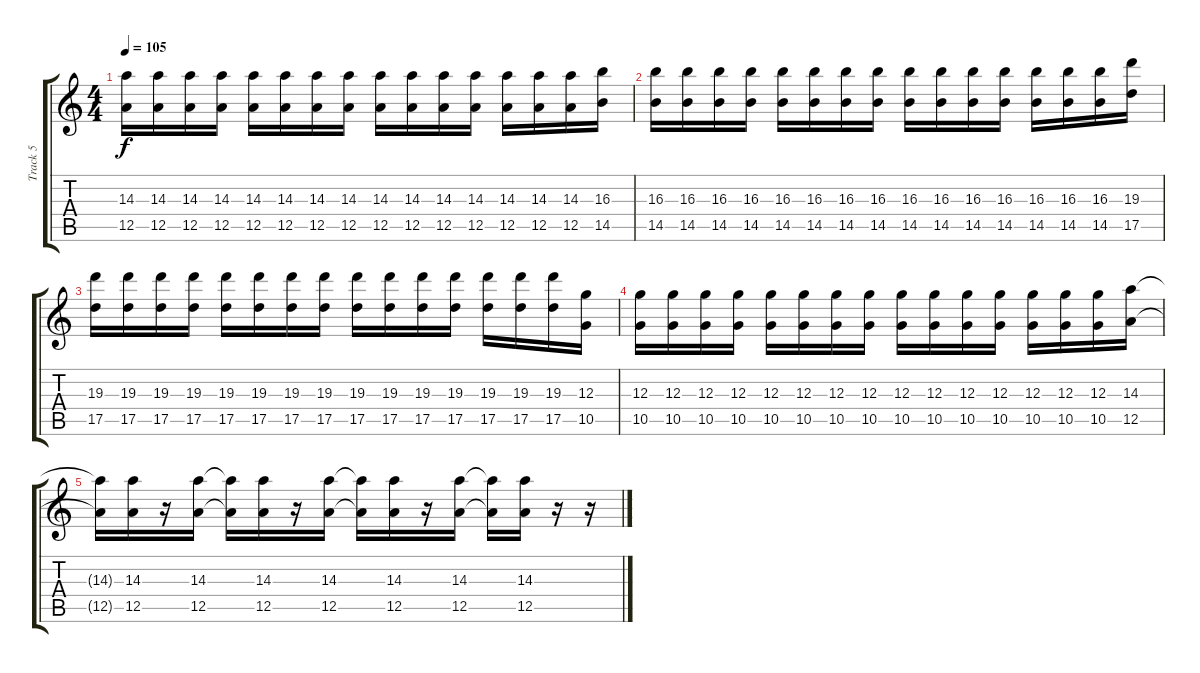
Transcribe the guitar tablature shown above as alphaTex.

\track ("Track 5" "Track 5") {instrument distortionguitar}
\staff {score tabs}
\tuning (E4 B3 G3 D3 A2 D2) {hide}
\ts (4 4)
\tempo 105
\clef g2
\ks c
(14.3 12.5).16{dy f} (14.3 12.5).16 (14.3 12.5).16 (14.3 12.5).16 (14.3 12.5).16 (14.3 12.5).16 (14.3 12.5).16 (14.3 12.5).16 (14.3 12.5).16 (14.3 12.5).16 (14.3 12.5).16 (14.3 12.5).16 (14.3 12.5).16 (14.3 12.5).16 (14.3 12.5).16 (16.3 14.5).16 |
(16.3 14.5).16 (16.3 14.5).16 (16.3 14.5).16 (16.3 14.5).16 (16.3 14.5).16 (16.3 14.5).16 (16.3 14.5).16 (16.3 14.5).16 (16.3 14.5).16 (16.3 14.5).16 (16.3 14.5).16 (16.3 14.5).16 (16.3 14.5).16 (16.3 14.5).16 (16.3 14.5).16 (19.3 17.5).16 |
(19.3 17.5).16 (19.3 17.5).16 (19.3 17.5).16 (19.3 17.5).16 (19.3 17.5).16 (19.3 17.5).16 (19.3 17.5).16 (19.3 17.5).16 (19.3 17.5).16 (19.3 17.5).16 (19.3 17.5).16 (19.3 17.5).16 (19.3 17.5).16 (19.3 17.5).16 (19.3 17.5).16 (12.3 10.5).16 |
(12.3 10.5).16 (12.3 10.5).16 (12.3 10.5).16 (12.3 10.5).16 (12.3 10.5).16 (12.3 10.5).16 (12.3 10.5).16 (12.3 10.5).16 (12.3 10.5).16 (12.3 10.5).16 (12.3 10.5).16 (12.3 10.5).16 (12.3 10.5).16 (12.3 10.5).16 (12.3 10.5).16 (14.3 12.5).16 |
(14.3{t} 12.5{t}).16 (14.3 12.5).16 r.16 (14.3 12.5).16 (14.3{t} 12.5{t}).16 (14.3 12.5).16 r.16 (14.3 12.5).16 (14.3{t} 12.5{t}).16 (14.3 12.5).16 r.16 (14.3 12.5).16 (14.3{t} 12.5{t}).16 (14.3 12.5).16 r.16 r.16
